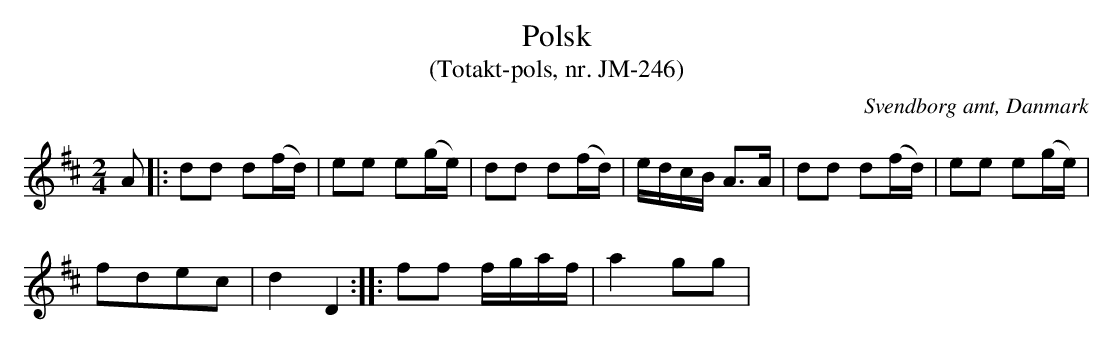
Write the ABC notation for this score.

X:1
T:Polsk
T:(Totakt-pols, nr. JM-246)
O:Svendborg amt, Danmark
M:2/4
L:1/8
K:D
A |: dd d(f/d/) | ee e(g/e/) | dd d(f/d/) | e/d/c/B/ A>A | dd d(f/d/) | ee e(g/e/) |
fdec | d2 D2 :|: ff f/g/a/f/ | a2 gg |
